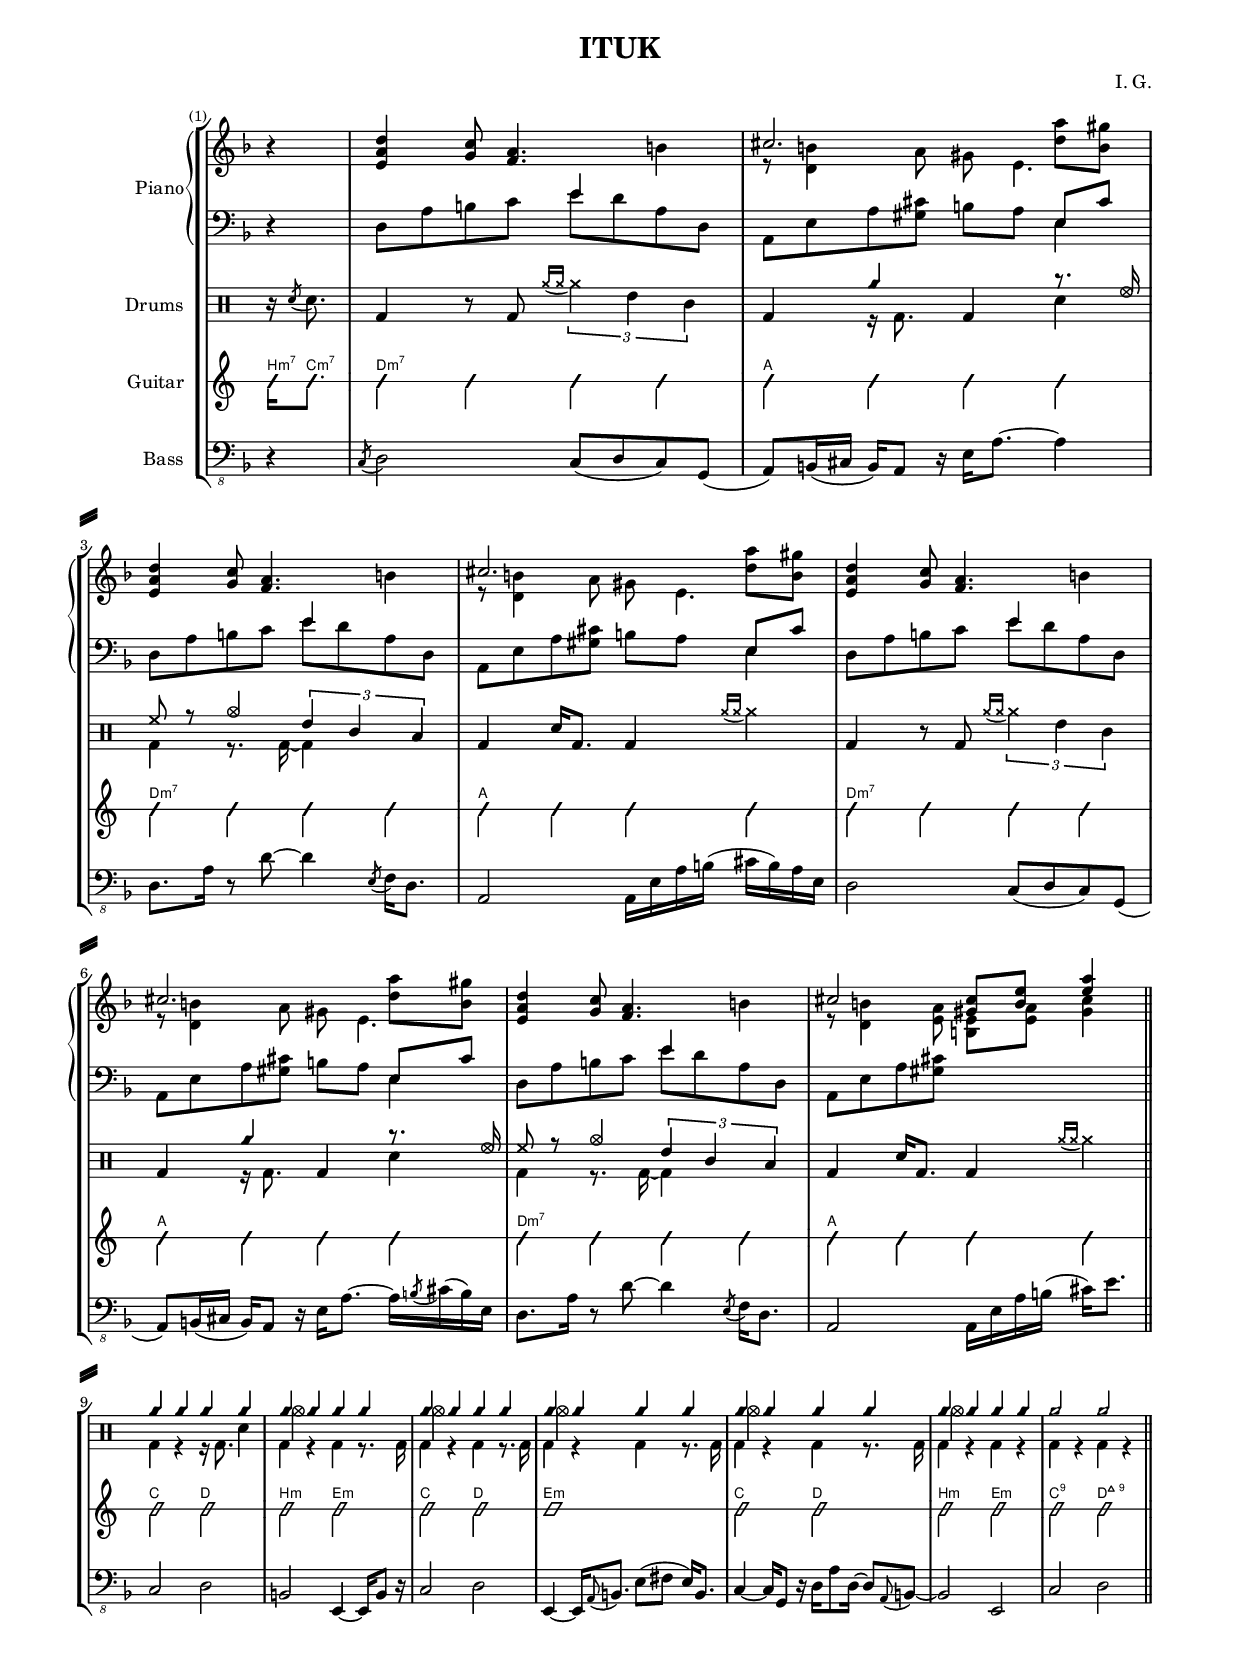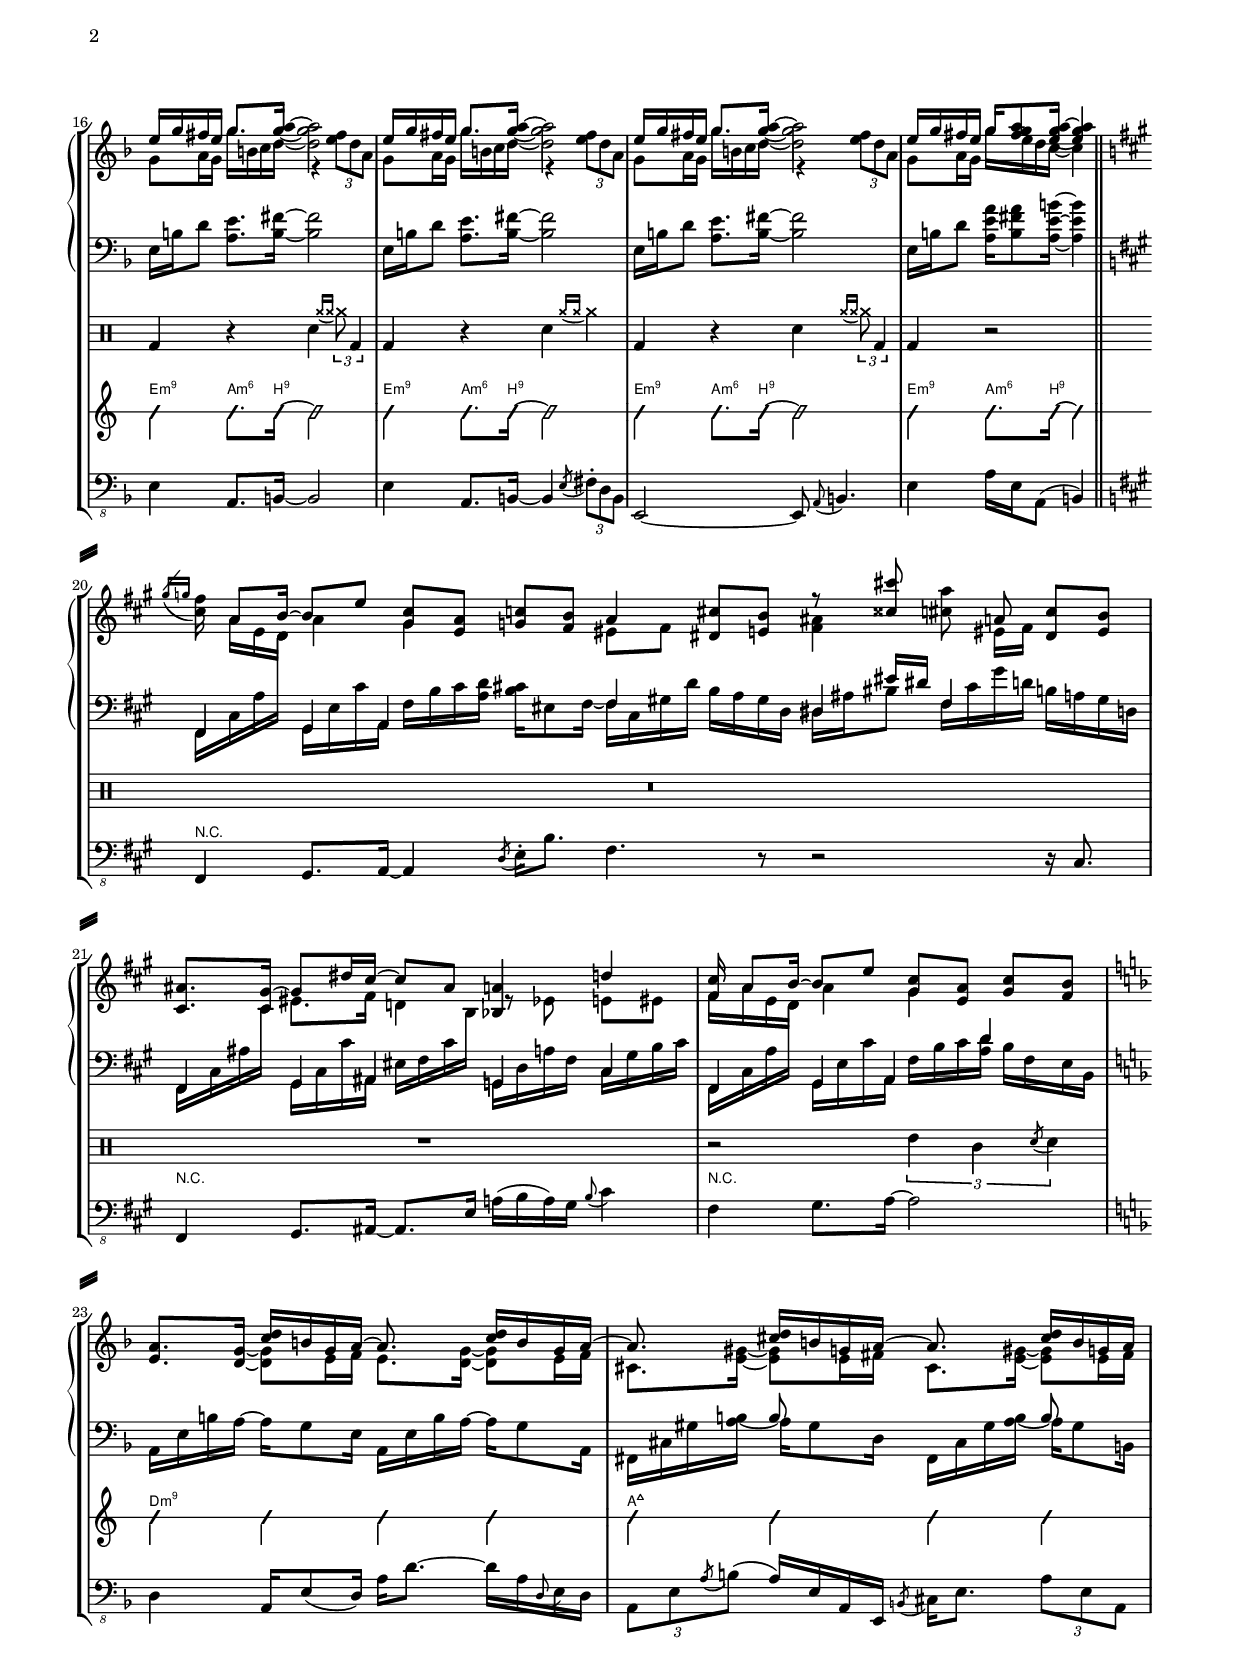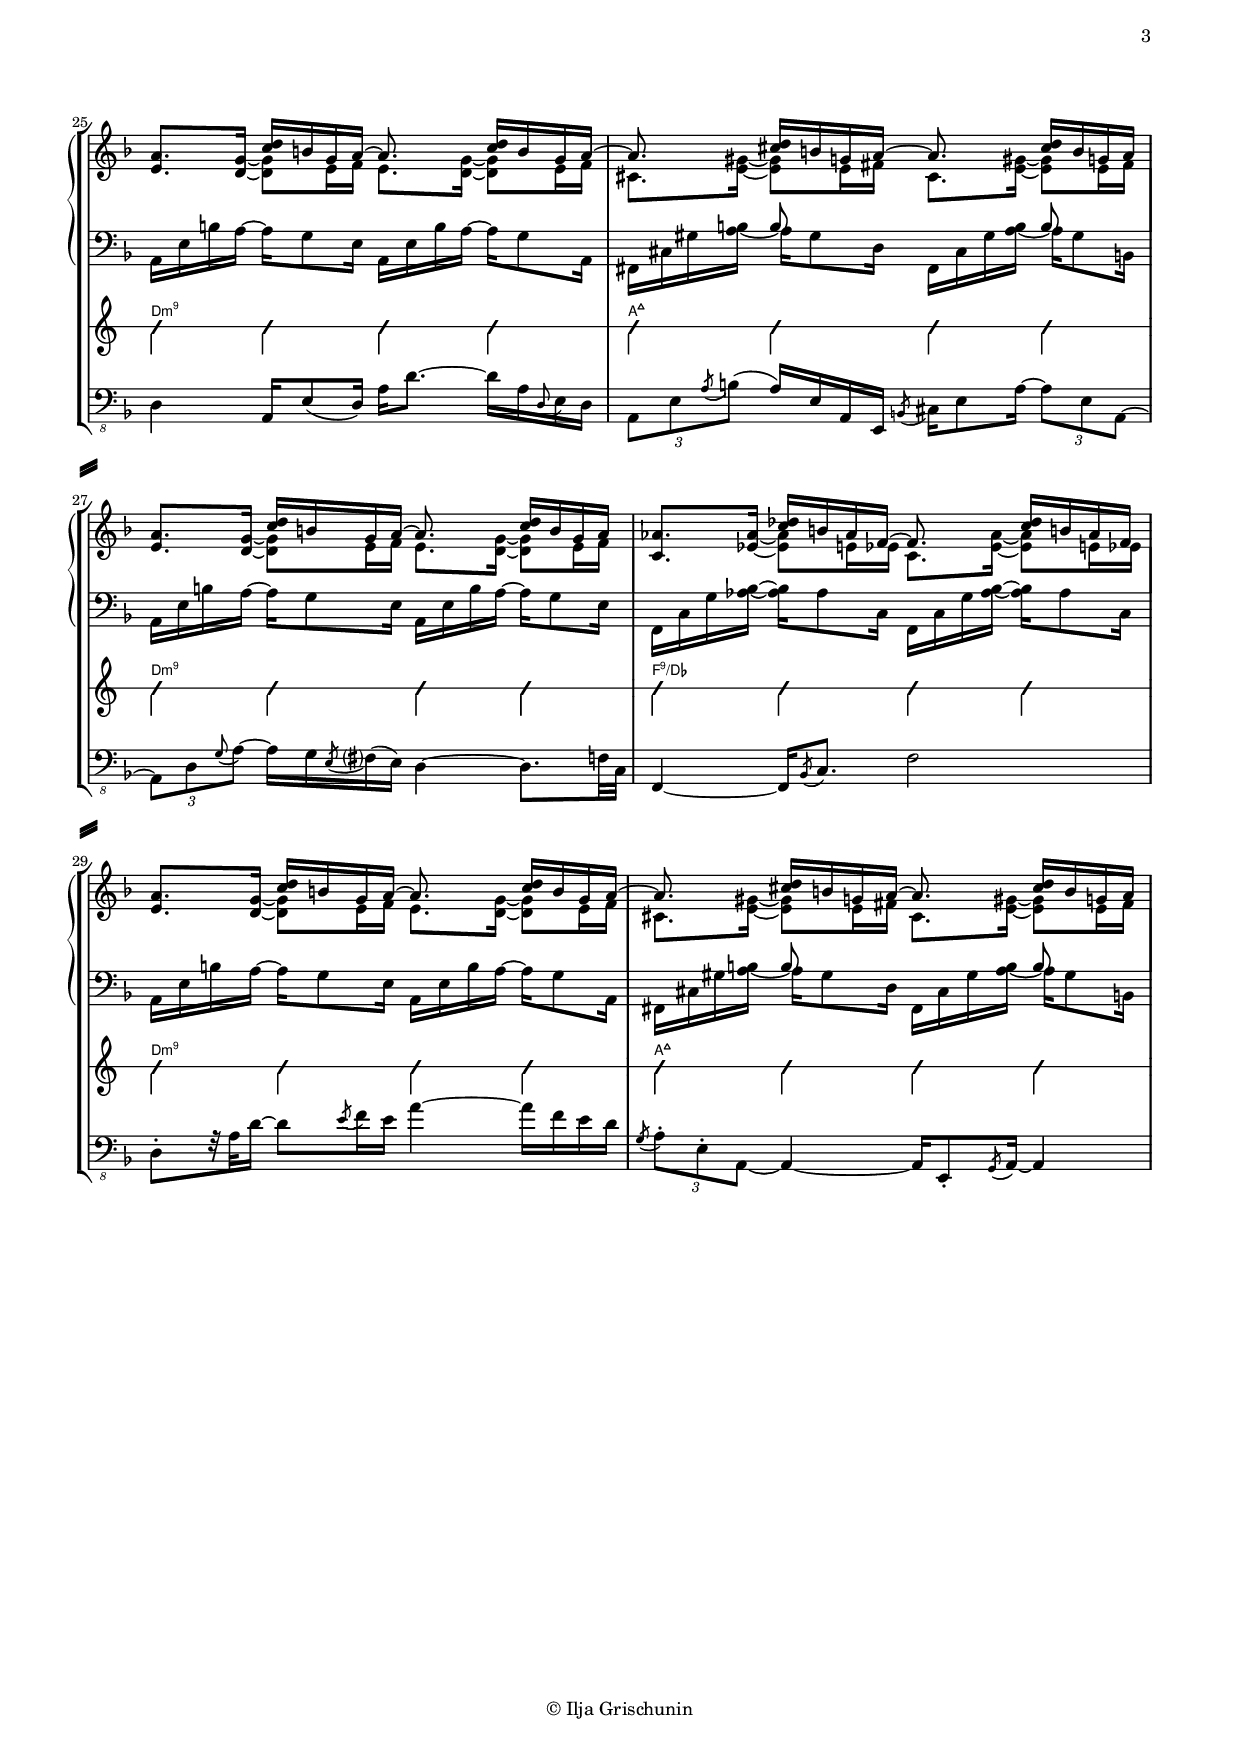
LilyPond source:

\version "2.19.15"

\language "deutsch"

\header {
  title = "ITUK"
  composer = "I. G."
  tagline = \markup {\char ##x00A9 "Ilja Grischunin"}
}

#(set-global-staff-size 16)
\paper {
  system-separator-markup = \slashSeparator
  indent = 2.0\cm  % space for instrumentName
  %short-indent = 1.5\cm  % space for shortInstrumentName
  top-system-spacing.basic-distance = #25
  top-markup-spacing.basic-distance = #8
  markup-system-spacing.basic-distance = #26
  system-system-spacing.basic-distance = #20
  last-bottom-spacing.basic-distance = #25
  left-margin = 15
  right-margin = 15
  %two-sided = ##t
  %inner-margin = 20
  %outer-margin = 15
}

\layout {
  \context {
    \RemoveEmptyStaffContext
  }
  \context {
    \Score
    %\remove "Bar_number_engraver"
  }
  \override Staff.TimeSignature.stencil = ##f
  \override Staff.InstrumentName.self-alignment-X = #RIGHT
  \override PianoStaff.InstrumentName.self-alignment-X = #RIGHT
  \override StaffGroup.InstrumentName.self-alignment-X = #RIGHT
}

\version "2.19.15"

\language "deutsch"


tenorSax = \relative {

}

\version "2.19.15"

\language "deutsch"

%%%%%%%%% SCRIPTS %%%%%%%%%
slash =
#(define-music-function (parser location ang stem-fraction protrusion)
   (number? number? number?)
   (remove-grace-property 'Voice 'Stem 'direction) ; necessary?
   #{
     \once \override Stem #'stencil =
     #(lambda (grob)
        (let* ((X-parent (ly:grob-parent grob X))
               (is-rest? (ly:grob? (ly:grob-object X-parent 'rest))))
          (if is-rest?
              empty-stencil
              (let* ((ang (degrees->radians ang))
                     ; We need the beam and its slope so that slash will
                     ; extend uniformly past the stem and the beam
                     (beam (ly:grob-object grob 'beam))
                     (beam-X-pos (ly:grob-property beam 'X-positions))
                     (beam-Y-pos (ly:grob-property beam 'positions))
                     (beam-slope (/ (- (cdr beam-Y-pos) (car beam-Y-pos))
                                   (- (cdr beam-X-pos) (car beam-X-pos))))
                     (beam-angle (atan beam-slope))
                     (stem-Y-ext (ly:grob-extent grob grob Y))
                     ; Stem.length is expressed in half staff-spaces
                     (stem-length (/ (ly:grob-property grob 'length) 2.0))
                     (dir (ly:grob-property grob 'direction))
                     ; if stem points up. car represents segment of stem
                     ; closest to notehead; if down, cdr does
                     (stem-ref (if (= dir 1) (car stem-Y-ext) (cdr stem-Y-ext)))
                     (stem-segment (* stem-length stem-fraction))
                     ; Where does slash cross the stem?
                     (slash-stem-Y (+ stem-ref (* dir stem-segment)))
                     ; These are values for the portion of the slash that
                     ; intersects the beamed group.
                     (dx (/ (- stem-length stem-segment)
                           (- (tan ang) (* dir beam-slope))))
                     (dy (* (tan ang) dx))
                     ; Now, we add in the wings
                     (protrusion-dx (* (cos ang) protrusion))
                     (protrusion-dy (* (sin ang) protrusion))
                     (x1 (- protrusion-dx))
                     (y1 (- slash-stem-Y (* dir protrusion-dy)))
                     (x2 (+ dx protrusion-dx))
                     (y2 (+ slash-stem-Y
                           (* dir (+ dy protrusion-dy))))
                     (th (ly:staff-symbol-line-thickness grob))
                     (stil (ly:stem::print grob)))

                (ly:stencil-add
                 stil
                 (make-line-stencil th x1 y1 x2 y2))))))
   #})

slashI = {
  \slash 50 0.6 1.0
}

slashII = {
  \slash 45 0.5 0.8
}

top = \change Staff = "RH"
bot = \change Staff = "LH"

%%%%%%%%%%%%%%%%%%%%%%%% RH %%%%%%%%%%%%%%%%%%%%%%%%%
rightPianoP = \relative {
  \key d \minor
  \override MultiMeasureRest.expand-limit = #2
  \set Score.skipBars = ##t
  \partial 4
  r4
  \repeat unfold 3{
    <e' a d>4<g c>8 <f a>4. h4
    <<
      {
        cis2.
        \stemDown
        <d a'>8 <h gis'>
      }
      \\
      {
        r8 <d, h'>4 a'8 gis e4.
      }
    >>
  }
  <e a d>4<g c>8 <f a>4. h4
  <<
    {
      cis2
    }
    \\
    {
      r8 <d, h'>4 <e a>8
    }
  >>
  \stemUp
  <gis cis>8 <h e> <e a>4
  \stemNeutral
  \bar "||"
  \break
  R1*7
  \bar "||"
  \break
  \mergeDifferentlyDottedOn
  \repeat unfold 3 {
    <<
      {
        e16 g fis e g8. <g_~ a~>16
        \stemDown
        q2
        \stemNeutral
      }
      \\
      {
        g,8 a16 g g' h, c d~ d2
      }
      \\
      {
        \voiceTwo
        s2
        \once \override Rest.extra-offset = #'(.5 . 3)
        r4 \tuplet 3/2 {<e fis>8 d a}
      }
    >>
  }
  \time 3/4
  <<
    {
      e'16 g fis e g <fis g a>8 <e_~ g a~>16 q4
    }
    \\
    {
      g,8 a16 g g' e d c~ c4
    }
  >>
  \bar "||"
  \break
  \time 9/4
  \key a \major
  \acciaccatura {\slashI gis'16 g} <cis, fis>\noBeam
  <<
    {
      a8 h16~ h8[ e] <gis, cis> <e a>
    }
    \\
    {
      a16 e d a'4 gis
    }
  >>
  <g c>8 <fis h>
  <<
    {
      a4
    }
    \\
    {
      eis8[ fis]
    }
  >>
  <dis cis'>8 <e h'>
  <<
    {
      r8 <cisis' cis'!> s a
    }
    \\
    {
      <fis ais>4 <cis' a'>8\noBeam eis,16[ fis]
    }
  >>
  <dis cis'>8 <eis h'>
  \time 5/4
  <<
    {
      <cis ais'>8. <cis gis'~>16 gis'8 dis'16 cis~ cis8 ais
      <b, a'>4 d'
    }
    \\
    {
      s4 eis,8. fis16 d!4
      \once \override Rest.extra-offset = #'(1.5 . 4)
      r8 es e eis
    }
  >>
  \time 4/4
  <<
    {
      <fis cis'>16\noBeam a8 h16~ h8[ e] <gis, cis>[ <e a>]
    }
    \\
    {
      fis16 a e d a'4 gis
    }
  >>
  <gis cis>8 <fis h>
  \key d \minor
  \repeat unfold 2 {
    <<
      {
        s4
        <c' d>16 h g a~ a8. s16
        <c d>16 h g a~
      }
      \\
      {
        \stemUp
        <e a>8. <d g>16~
        \stemDown
        q8 e16 f e8. <d g>16~
        q8 e16 f
      }
    >>
    <<
      {
        a8. s16
        <cis d>16 h g a~ a8. s16
        <cis d>16 h g a
      }
      \\
      {
        cis,8. <e gis>16~ q8 e16 fis
        cis8. <e gis>16~ q8 e16 fis
      }
    >>
  }
  <<
    {
      s4
      <c' d>16 h g a~ a8. s16
      <c d>16 h g a
    }
    \\
    {
      \stemUp
      <e a>8. <d g>16~
      \stemDown
      q8 e16 f e8. <d g>16~
      q8 e16 f
    }
  >>
  <<
    {
      s4
      <c' des>16 h! as f~ f8. s16
      <c' des>16 h! as f
    }
    \\
    {
      \stemUp
      <c as'>8. <es as>16~
      \stemDown
      q8 e16 es c8. <es as>16~
      q8 e16 es
    }
  >>
  <<
    {
      s4
      <c' d>16 h g a~ a8. s16
      <c d>16 h g a~
    }
    \\
    {
      \stemUp
      <e a>8. <d g>16~
      \stemDown
      q8 e16 f e8. <d g>16~
      q8 e16 f
    }
  >>
  <<
    {
      a8. s16
      <cis d>16 h g a~ a8. s16
      <cis d>16 h g a
    }
    \\
    {
      cis,8. <e gis>16~ q8 e16 fis
      cis8. <e gis>16~ q8 e16 fis
    }
  >>
}

%%%%%%%%%%%%%%%%%%%%%%%% LH %%%%%%%%%%%%%%%%%%%%%%%%%
leftPianoP = \relative {
  \key d \minor
  \override MultiMeasureRest.expand-limit = #2
  \set Score.skipBars = ##t
  \clef "bass"
  \partial 4
  r4
  \repeat unfold 3 {
    <<
      {
        s2 e'4 s
      }
      \\
      {
        d,8 a' h c e d a d,
      }
    >>
    <<
      {
        s2. e8 cis'
      }
      \\
      {
        a, e' a <gis cis> h a e4
      }
    >>
  }
  <<
    {
      s2 e'4 s
    }
    \\
    {
      d,8 a' h c e d a d,
    }
  >>
  a8 e' a <gis cis>
  \stemDown
  \top <h e> <e a> <gis cis>4 \bot
  \stemNeutral
  \bar "||"
  \break
  R1*7
  \bar "||"
  \break
  \repeat unfold 3 {e,16 h' d8 <a e'>8. <h fis'>16~ q2}
  \time 3/4
  e,16 h' d8 <a e' a>16 <h fis' a>8 <a e' h'>16~ q4
  \bar "||"
  \break
  \time 9/4
  \key a \major
  \set Timing.beamExceptions = #'()
  \set Timing.baseMoment = #(ly:make-moment 1/4)
  \set Timing.beatStructure = #'(1 1 1 1 1 1 1 1 1)
  \grace {s8}
  <<
    {
      fis,4
      \once \override Flag.stencil = ##f
      gis8 s16 a4 s16 s4 fis' s
    }
    \\
    {
      fis,16 cis' a' \top d \bot gis,, e' cis' a, fis' h cis <a d>
      <h cis!> eis,8 fis16~ fis cis gis'! d' h a gis d
    }
  >>
  <<
    {
      dis4
    }
    \\
    {
      dis16 ais' his8
    }
    \\
    {
      s8 eis16 dis
    }
  >>
  <<
    {
      fis,4
    }
    \\
    {
      fis16 cis' gis' d
    }
  >>
  h16 a gis d
  <<
    {
      fis,4
      \once \override Flag.stencil = ##f
      gis8 s16 ais4 s16 g4 cis

    }
    \\
    {
      fis,16 cis' ais' \top cis \bot gis, cis cis' ais,
      eis' fis cis' \top h \bot g, d' a' fis cis gis' h cis
    }
  >>
  \time 4/4
  <<
    {
      fis,,4
      \once \override Flag.stencil = ##f
      gis8 s16 a4 d' s16
    }
    \\
    {
      fis,,16 cis' a' \top d \bot gis,, e' cis' a,
      fis' h cis <a d> h16 fis e h
    }
  >>
  \key d \minor
  \repeat unfold 2 {
    a16 e' h' a~ a g8 e16
    a,16 e' h' a~ a g8 a,16
    <<
      {
        \repeat unfold 2 {s4 h'8 s}
      }
      \\
      {
        fis,16 cis' gis' <a h>~ a gis8 d16
        fis,16 cis' gis' <a h>~ a gis8 h,16
      }
    >>
  }
  \repeat unfold 2 {a16 e' h' a~ a g8 e16}
  \repeat unfold 2 {f,16 c' g' <as b>~ q as8 c,16}
  a16 e' h' a~ a g8 e16
  a,16 e' h' a~ a g8 a,16
  <<
    {
      \repeat unfold 2 {s4 h'8 s}
    }
    \\
    {
      fis,16 cis' gis' <a h>~ a gis8 d16
      fis,16 cis' gis' <a h>~ a gis8 h,16
    }
  >>
}

\version "2.19.15"

\language "deutsch"

rightOrgan = \relative {
  \key d \minor
  \override MultiMeasureRest.expand-limit = #2
  \set Score.skipBars = ##t
  \tag #'Partitur {\partial 4 r4}
%%%%%%%%%%%%%%%%%% Part %%%%%%%%%%%%%%%%%%%%
  \tag #'Part {
    \set Score.repeatCommands = #'((volta "1.-4."))
    <f'' a d>1 <e a e'>
    \set Score.repeatCommands = #'((volta #f) end-repeat)
  }
%%%%%%%%%%%%%%%% Partitur %%%%%%%%%%%%%%%%%%
  \tag #'Partitur {
    \repeat unfold 4 {<f a d>1 <e a e'>}
  }
%%%%%%%%%%%%%%%%%% Part %%%%%%%%%%%%%%%%%%%%
  \tag #'Part {
    \repeat volta 2 {
      <<
        {
          g2 fis
        }
        \\
        {
          d1
        }
      >>
      <h d fis>2 <h e> <g d'> <fis~ cis'>
    }
    \alternative {
      {<fis h>1}
      {
        <fis h fis'>4
        %\set Score.repeatCommands = #'((volta #f))
        <<
          {
            s4 d''2
          }
          \\
          {
            <h~ e^~>2. <h e fis>4
          }
        >>
      }
    }
    <<
      {
        s4 d2
      }
      \\
      {
        <h~ e^~>2. <h e fis>4
      }
    >>
    <<
      {
        s4 d2
        \time 3/4
        s2 d4
      }
      \\
      {
        <h~ e^~>2.
        \time 3/4
        <h e fis>4
        <h~ e^~>2
      }
    >>
  }
%%%%%%%%%%%%%%%% Partitur %%%%%%%%%%%%%%%%%%
  \tag #'Partitur {
    <<
      {
        g2 fis
      }
      \\
      {
        d1
      }
    >>
    <h d fis>2 <h e> <g d'> <fis~ cis'> <fis h>1
    <<
      {
        g'2 fis
      }
      \\
      {
        d1
      }
    >>
    <h d fis>2 <h e> <g d'> <fis_~ cis'> <fis h fis'>4
    <<
      {
        s4 d''2
      }
      \\
      {
        <h~ e^~>2. <h e fis>4
      }
    >>
    <<
      {
        s4 d2
      }
      \\
      {
        <h~ e^~>2. <h e fis>4
      }
    >>
    <<
      {
        s4 d2
        \time 3/4
        s2 d4
      }
      \\
      {
        <h~ e^~>2.
        \time 3/4
        <h e fis>4
        <h~ e^~>2
      }
    >>
  }
%%%%%%%%%%%%%%%%%%%%%%%%%%%%%%%%%%%%%%%%%%%%
  \time 9/4
  \key a \major
  \set Timing.beamExceptions = #'()
  \set Timing.baseMoment = #(ly:make-moment 1/4)
  \set Timing.beatStructure = #'(1 1 1 1 1 1 1 1 1)
  \grace {s8}
  R4*9
  \time 5/4
  R4*5
  \time 4/4
  R1
  \key d \minor
%%%%%%%%%%%%%%%%%% Part %%%%%%%%%%%%%%%%%%%%
  \tag #'Part {
    \repeat volta 3 {<f a c>1}
    \alternative {{<e a e'>}{<f as f'>}}
  }
%%%%%%%%%%%%%%%% Partitur %%%%%%%%%%%%%%%%%%
  \tag #'Partitur {
    \repeat unfold 2 {<f a c>1 <e a e'>}
    <f a c> <f as f'> <f a c> <e a e'>
  }
}

leftOrgan = \relative {
  \key d \minor
  \override MultiMeasureRest.expand-limit = #2
  \set Score.skipBars = ##t  
  \tag #'Partitur {\partial 4 r4}
%%%%%%%%%%%%%%%%%% Part %%%%%%%%%%%%%%%%%%%%
  \tag #'Part {
    \set Score.repeatCommands = #'((volta "1.-4."))
    <e' a>1 <e a>1
    \set Score.repeatCommands = #'((volta #f) end-repeat)
  }
%%%%%%%%%%%%%%%% Partitur %%%%%%%%%%%%%%%%%%
  \tag #'Partitur {
    \repeat unfold 4 {<e a>1 <e a>}
  }
%%%%%%%%%%%%%%%%%% Part %%%%%%%%%%%%%%%%%%%%
  \tag #'Part {
    \repeat volta 2 {
      <c g'>2
      <<
        {
          <d a'~>2 q e
        }
        \\
        {
          s2 fis1
        }
      >>
      <g, e'>2 <a e'^~>
    }
    \alternative {
      {<g e'>1}
      {
        <g e'>4 e''
        \set Score.repeatCommands = #'((volta #f))
        d2
      }
    }
    fis4 e d2
    fis4 e d2
    \time 3/4
    fis4 e d
  }
%%%%%%%%%%%%%%%% Partitur %%%%%%%%%%%%%%%%%%
  \tag #'Partitur {
    <c, g'>2
    <<
      {
        <d a'~>2 q e
      }
      \\
      {
        s2 fis1
      }
    >>
    <g, e'>2 <a e'^~> <g e'>1
    <c g'>2
    <<
      {
        <d a'~>2 q e
      }
      \\
      {
        s2 fis1
      }
    >>
    <g, e'>2 <a e'^~> <g e'>4 e'' d2
    fis4 e d2
    fis4 e d2
    \time 3/4
    fis4 e d
  }
%%%%%%%%%%%%%%%%%%%%%%%%%%%%%%%%%%%%%%%%%%%%
  \time 9/4
  \key a \major
  \set Timing.beamExceptions = #'()
  \set Timing.baseMoment = #(ly:make-moment 1/4)
  \set Timing.beatStructure = #'(1 1 1 1 1 1 1 1 1)
  \grace {s8}
  R4*9
  \time 5/4
  R4*5
  \time 4/4
  R1
  \key d \minor
%%%%%%%%%%%%%%%%%% Part %%%%%%%%%%%%%%%%%%%%
  \tag #'Part {
    \repeat volta 3 {<e, a>1}
    \alternative {{<e a>}{<des as'>}}

  }
%%%%%%%%%%%%%%%% Partitur %%%%%%%%%%%%%%%%%%
  \tag #'Partitur {
    \repeat unfold 5 {<e a>1} <des as'>
    \repeat unfold 2 {<e a>}
  }
}

fusOrgan = \relative {
  \key d \minor
  \clef "bass"
  \override MultiMeasureRest.expand-limit = #2
  \set Score.skipBars = ##t
  \tag #'Partitur {\partial 4 r4}
%%%%%%%%%%%%%%%%%% Part %%%%%%%%%%%%%%%%%%%%
  \tag #'Part {
    \set Score.repeatCommands = #'((volta "1.-4."))
    d1 cis1
    \set Score.repeatCommands = #'((volta #f) end-repeat)
  }
%%%%%%%%%%%%%%%% Partitur %%%%%%%%%%%%%%%%%%
  \tag #'Partitur {
    \repeat unfold 4 {d1 cis}
  }
%%%%%%%%%%%%%%%%%% Part %%%%%%%%%%%%%%%%%%%%
  \tag #'Part {
    \repeat volta 2 {e2 fis fis g c, d}
    \alternative {
      {e1}
      {
        e4 r
        \set Score.repeatCommands = #'((volta #f))
        r2
      }
    }
    R1*2
    \time 3/4
    R2.
  }
%%%%%%%%%%%%%%%% Partitur %%%%%%%%%%%%%%%%%%
  \tag #'Partitur {
    e2 fis fis g c, d e1
    e2 fis fis g c, d e4 r r2 R1*2
    \time 3/4
    R2.
  }
%%%%%%%%%%%%%%%%%%%%%%%%%%%%%%%%%%%%%%%%%%%%
  \time 9/4
  \key a \major
  \set Timing.beamExceptions = #'()
  \set Timing.baseMoment = #(ly:make-moment 1/4)
  \set Timing.beatStructure = #'(1 1 1 1 1 1 1 1 1)
  \grace {s8}
  R4*9
  \time 5/4
  R4*5
  \time 4/4
  R1
  \key d \minor
%%%%%%%%%%%%%%%%%% Part %%%%%%%%%%%%%%%%%%%%
  \tag #'Part {
    \repeat volta 3 {a1}
    \alternative {{cis,}{as'}}

  }
%%%%%%%%%%%%%%%% Partitur %%%%%%%%%%%%%%%%%%
  \tag #'Partitur {
    \repeat unfold 2 {a1 cis,} a' as a cis,
  }
}

\version "2.19.15"

\language "deutsch"

guitarChords = \chordmode {
  %\germanChords
  %\set chordNameSeparator = \markup { "/" }
  \tag #'Partitur { \override ChordName.font-size = #-2 }
  \partial 4
  h16:m7 c8.:m7
%%%%%%%%%%%%%%%%%% Part %%%%%%%%%%%%%%%%%%%%
  \tag #'Part {
    \set Score.repeatCommands = #'((volta "1.-4."))
    d1:m7 a
    \set Score.repeatCommands = #'((volta #f) end-repeat)
  }
%%%%%%%%%%%%%%%% Partitur %%%%%%%%%%%%%%%%%%
  \tag #'Partitur {
    \repeat unfold 4 {d1:m7 a}
  }
%%%%%%%%%%%%%%%%%% Part %%%%%%%%%%%%%%%%%%%%
  \tag #'Part {
    \repeat volta 2 {c2 d h:m e:m}
    \alternative {{c d e1:m}{c2:9 d:maj9}}
  }
%%%%%%%%%%%%%%%% Partitur %%%%%%%%%%%%%%%%%%
  \tag #'Partitur {
    c2 d h:m e:m c d e1:m
    c2 d h:m e:m c2:9 d:maj9
  }
  \repeat unfold 3 {e4:m9 a8.:m6 h16:7.9 s2}
  \time 3/4
  e4:m9 a8.:m6 h16:7.9 s4
%%%%%%%%%%%%%%%%%%%%%%%%%%%%%%%%%%%%%%%%%%%%
  \time 9/4
  \set Timing.beamExceptions = #'()
  \set Timing.baseMoment = #(ly:make-moment 1/4)
  \set Timing.beatStructure = #'(1 1 1 1 1 1 1 1 1)
  \grace {s8}
  R4*9
  \time 5/4
  R4*5
  \time 4/4
  R1
%%%%%%%%%%%%%%%%%% Part %%%%%%%%%%%%%%%%%%%%
  \tag #'Part {
    \repeat volta 3 {d1:m7.9}
    \alternative {{a:maj7}{f:9/des}}
    d:m7.9 a:maj7
  }
%%%%%%%%%%%%%%%% Partitur %%%%%%%%%%%%%%%%%%
  \tag #'Partitur {
    \repeat unfold 2 {d1:m7.9 a:maj7}
    d1:m7.9 f:9/des d1:m7.9 a:maj7
  }
}

guitar = \relative {
  \time 4/4
  \partial 4
  \override NoteHead.style = #'slash
  \tag #'Partitur { \tiny }
  \stemDown
  h'16 h8.
%%%%%%%%%%%%%%%%%% Part %%%%%%%%%%%%%%%%%%%%
  \tag #'Part {
    \set Score.repeatCommands = #'((volta "1.-4."))
    d4 d d d a a a a
    \set Score.repeatCommands = #'((volta #f) end-repeat)
  }
%%%%%%%%%%%%%%%% Partitur %%%%%%%%%%%%%%%%%%
  \tag #'Partitur {
    \repeat unfold 4 {h4 h h h h h h h}
  }
%%%%%%%%%%%%%%%%%% Part %%%%%%%%%%%%%%%%%%%%
  \tag #'Part {
    \repeat volta 2 {c2 d h e}
    \alternative {{c d e1}{ c2 d }}
  }
%%%%%%%%%%%%%%%% Partitur %%%%%%%%%%%%%%%%%%
  \tag #'Partitur {
    h2 h h h h h h1
    h2 h h h h h
  }
  \repeat unfold 3 {h4 h8. h16~ h2}
  \time 3/4
  h4 h8. h16~ h4%%%%%%%%%%%%%%%%%%%%%%%%%%%%%%%%%%%%%%%%%%%%
  \time 9/4
  \set Timing.beamExceptions = #'()
  \set Timing.baseMoment = #(ly:make-moment 1/4)
  \set Timing.beatStructure = #'(1 1 1 1 1 1 1 1 1)
  \grace {s8}
  R4*9
  \time 5/4
  R4*5
  \time 4/4
  R1
%%%%%%%%%%%%%%%%%% Part %%%%%%%%%%%%%%%%%%%%
  \tag #'Part {
    \repeat volta 3 {
      \once \override Score.RehearsalMark.self-alignment-X = #LEFT
      \once \override Score.RehearsalMark.extra-offset = #'(2 . 2.5)
      \mark \markup{\fret-diagram #"6-x;5-x;4-o;3-5;2-6;1-o;"}
      d4 d d d
    }
    \alternative {
      {
        \once \override Score.RehearsalMark.self-alignment-X = #LEFT
        \mark \markup{\fret-diagram #"6-x;5-o;4-6;3-6;2-5;1-o;"}
        a a a a
      }
      {
        \once \override Score.RehearsalMark.self-alignment-X = #LEFT
        \mark \markup{\fret-diagram #"6-x;5-4;4-3-(;3-5;2-6;1-3-);"}
        f f f f
      }
    }
    d d d d a a a a
  }
%%%%%%%%%%%%%%%% Partitur %%%%%%%%%%%%%%%%%%
  \tag #'Partitur {
    \repeat unfold 4 {h'4 h h h h h h h}
  }
}

\version "2.19.15"

\language "deutsch"


bass = \relative {
  \clef "bass_8"
  \key d \minor
  \tag #'Partitur {\partial 4 r4}
  \acciaccatura c,8 d2 c8( d c) g( a) h16( cis h) a8 r16 e' a8.~ a4
  %\glissando
  d,8. a'16 r8 d~ d4 \acciaccatura e,8 f16 d8.
  a2 a16 e' a h( cis h) a e
  d2 c8( d c) g(
  a) h16( cis h) a8 r16 e' a8.~ a16 \acciaccatura h8 cis16( h) e,
  d8. a'16 r8 d~ d4 \acciaccatura e,8 f16 d8.
  \tag #'Part {\break}
  a2 a16 e' a h( cis) e8.
  c,2 d h e,4~ e16 h'8 r16 c2 d
  e,4~ e16 \appoggiatura a8 h8. e8( fis e16) h8.
  c4~ c16 g8 r16 d' a'8 d,16~ d8 \appoggiatura a h~ h2 e, c' d
  e4 a,8. h16~ h2
  e4 a,8. h16~ h4 \acciaccatura e8 \tuplet 3/2 {fis-. d h}
  e,2~ e8 \appoggiatura a h4.
  \time 3/4
  e4 a16 e a,8( h4)
  \time 9/4
  \key a \major
  \set Timing.beamExceptions = #'()
  \set Timing.baseMoment = #(ly:make-moment 1/4)
  \set Timing.beatStructure = #'(1 1 1 1 1 1 1 1 1)
  \tag #'Partitur {\grace {s8}}
  fis4 gis8. a16~ a4 \acciaccatura d8 e16-. h'8.
  %\glissando
  fis4. r8 r2 r16 cis8.
  \time 5/4
  fis,4 gis8. ais16~ ais8. e'16 a!( h a) gis \appoggiatura h8 cis4
  \time 4/4
  fis,4 gis8. a16~ a2
  %\glissando
  \tag #'Part {\break}
  \key d \minor
  d,4 a16 e'8( d16) a' d8.~ d16 a \appoggiatura d,8 e16 d
  \tuplet 3/2 {a8 e' \acciaccatura a h(} a16) e a, e
  \acciaccatura h'8 cis16 e8. \tuplet 3/2 {a8 e a,}
  d4 a16 e'8( d16) a' d8.~ d16 a \appoggiatura d,8 e16 d
  \tuplet 3/2 {a8 e' \acciaccatura a h(} a16) e a, e
  \acciaccatura h'8 cis16 e8 a16~ \tuplet 3/2 {a8 e a,~}
  \tuplet 3/2 {a8 d \appoggiatura g a~}
  a16 g \acciaccatura e8 fis?16( e) d4~ d8. f32 c
  f,4~ f16 \acciaccatura b8 c8. f2
  d8-.[ r32 a' d16]~ d8 \acciaccatura e f16 e a4~ a16 f e d
  \acciaccatura g,8 \tuplet 3/2 {a-. e-. a,~} a4~ a16 e8-.
  \acciaccatura g8 a16~ a4
}

\version "2.19.15"

\language "deutsch"


drum = \drummode {
  \set Score.barNumberVisibility = #all-bar-numbers-visible
  \override MultiMeasureRest.expand-limit = #2
  \set Score.skipBars = ##t
  \partial 4
  r16
  \acciaccatura sn8 sn8.
  \repeat unfold 2 {
    bd4 r8 bd
    \acciaccatura {cymr16 cymr}
    \tuplet 3/2 {cymr4 tommh tomml}
    bd4
    <<
      {
        cyms4
      }
      \\
      {
        r16 bd8.
      }
    >>
    bd4
    <<
      {
        r8. hhho16 hh8 r cymc4
        \tuplet 3/2 {tommh4 tomml toml}
      }
      \\
      {
        sn4 bd r8. bd16~ bd4 s
      }
    >>
    bd4 sn16 bd8. bd4 \acciaccatura {cymr16 cymr} cymr4
  }
  <<
    {
      \repeat unfold 24 {cyms4}
      cyms2 cyms
    }
    \\
    {
      s1 \repeat unfold 5 {cymc4 s2.}
    }
    \\
    {
      \voiceFour
      bd4 r r16 bd8. sn4
      \repeat unfold 4 {bd r bd r8. bd16}
      \repeat unfold 4 {bd4 r}
    }
  >>
  bd4 r sn \acciaccatura {cymr16 cymr} \tuplet 3/2 {cymr8 bd4}
  bd4 r sn \acciaccatura {cymr16 cymr} cymr4
  bd4 r sn \acciaccatura {cymr16 cymr} \tuplet 3/2 {cymr8 bd4}
  \time 3/4
  bd4 r2
  \time 9/4
  \set Timing.beamExceptions = #'()
  \set Timing.baseMoment = #(ly:make-moment 1/4)
  \set Timing.beatStructure = #'(1 1 1 1 1 1 1 1 1)
  \tag #'Partitur {\grace {s8}}
  R4*9
  \time 5/4
  R4*5
  \time 4/4
  r2 \tuplet 3/2 {tommh4 tomml \acciaccatura sn8 sn4}
}


tenorSaxPart = \new Staff \with {
  instrumentName = "Tenor"
} \tenorSax

pianoPart = \new PianoStaff \with {
  instrumentName = "Piano"
} <<
  \new Staff = "RH" \rightPianoP
  \new Staff = "LH" \leftPianoP
>>

organPart = \new StaffGroup \with {
  systemStartDelimiter = #'SystemStartSquare
  instrumentName = "Organ"
} <<
  \new PianoStaff
  <<
    \new Staff = "RH" \removeWithTag #'Part \rightOrgan
    \new Staff = "LH" \removeWithTag #'Part \leftOrgan
  >>
  \new Staff = "PF" \removeWithTag #'Part \fusOrgan
>>

guitarPart = \new StaffGroup \with {
  instrumentName = "Guitar"
} <<
  \new ChordNames \removeWithTag #'Part \guitarChords
  \new Staff \with {
    \override StaffSymbol.line-count = #1
  }\removeWithTag #'Part \guitar
>>

bassPart = \new Staff \with {
  instrumentName = "Bass"
}\removeWithTag #'Part \bass

drumsPart = \new DrumStaff \with {
  instrumentName = "Drums"
}\removeWithTag #'Part \drum

\score {
  \new StaffGroup
  <<
    %\tenorSaxPart
    \pianoPart
    %\organPart
    \drumsPart
    \guitarPart
    \bassPart
  >>
}
